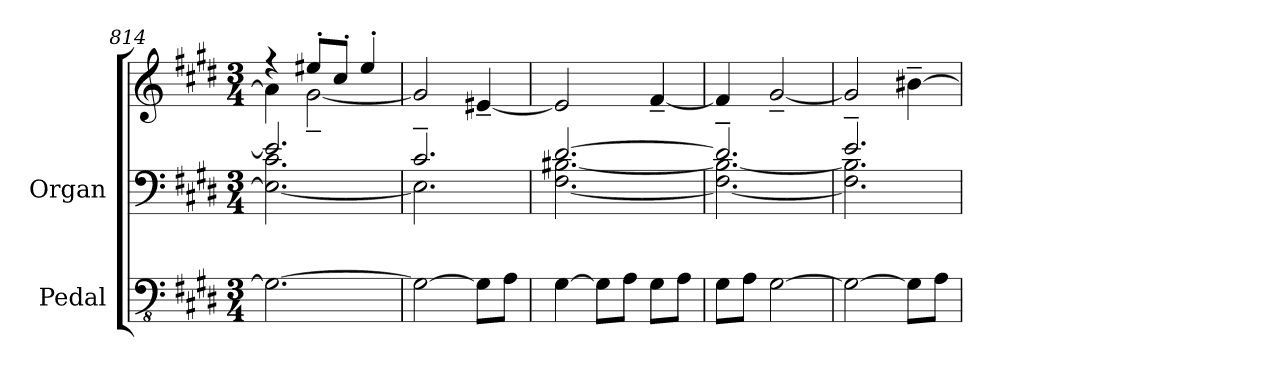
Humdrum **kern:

**kern	**kern	**kern
*part2	*part1	*part1
*staff3	*staff2	*staff1
*I"Pedal	*I"Organ	*
*clefFv4	*clefF4	*clefG2
*k[f#c#g#d#]	*k[f#c#g#d#]	*k[f#c#g#d#]
*M3/4	*M3/4	*M3/4
=814	=814	=814
*	*^	*^
2.GG#\_	2.e#/]	2.E#\_ 2.c#\	4r	4a\]
.	.	.	8ee#X'/L	[2g#~\
.	.	.	8cc#'/J	.
.	.	.	4ee#'/	.
=815	=815	=815	=815	=815
2GG#\_	2.c#~/	2.E#\]	2ryy	2g#/]
8GG#\L]	.	.	[4e#X~/	4ryy
8AA\J	.	.	.	.
*	*	*	*v	*v
=816	=816	=816	=816
[4GG#\	[2.d#/	[2.F#\ [2.B#X\	2e#/]
8GG#\L]	.	.	.
8AA\J	.	.	.
8GG#\L	.	.	[4f#~/
8AA\J	.	.	.
=817	=817	=817	=817
8GG#\L	2.d#~/]	2.F#\_ 2.B#\_	4f#/]
8AA\J	.	.	.
[2GG#\	.	.	[2g#~/
=818	=818	=818	=818
2GG#\_	2.e~/	2.F#\] 2.B#\]	2g#/]
8GG#\L]	.	.	[4b#X~\
8AA\J	.	.	.
*	*v	*v	*
=	=	=
*-	*-	*-
